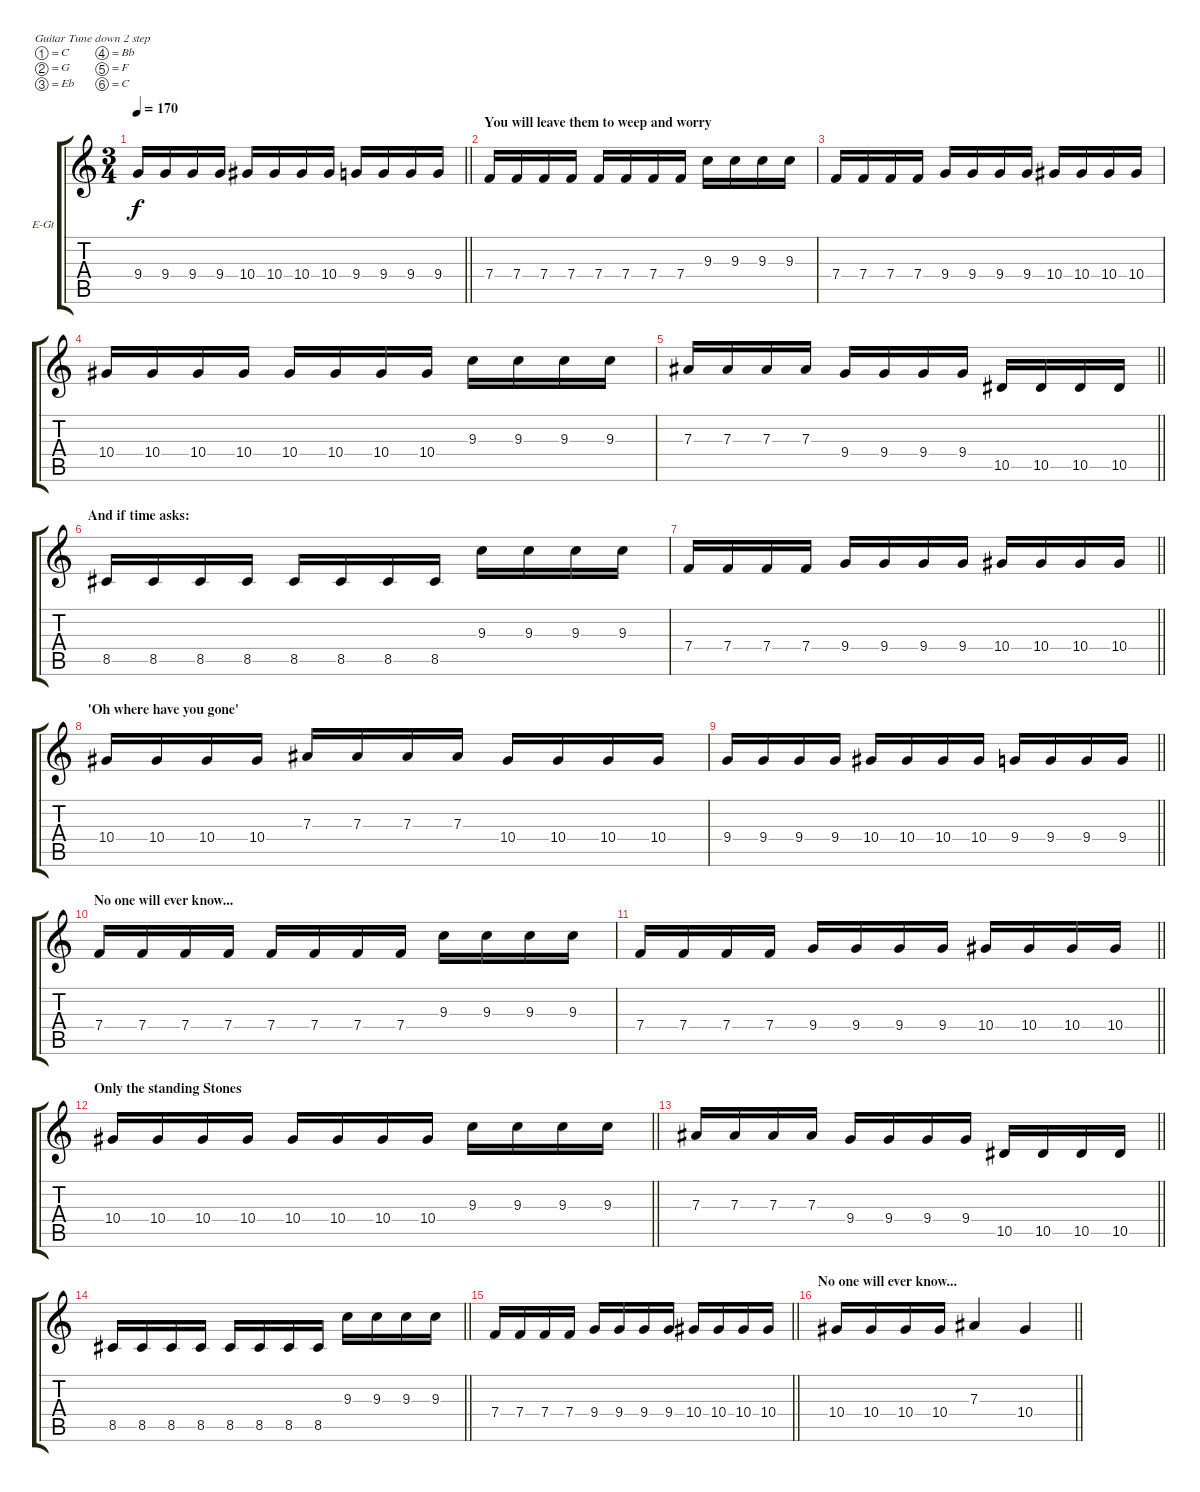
\bracketExtendMode groupsimilarinstruments
\firstSystemTrackNameOrientation horizontal
\otherSystemsTrackNameOrientation horizontal
\track ("Guitar1 Dist (Arkadius)" "E-Gt") {solo instrument distortionguitar}
\staff {score tabs}
\tuning (C4 G3 Eb3 Bb2 F2 C2)
\ts (3 4)
\tempo 170
\clef g2
\barLineRight lightlight
\ks c
9.4.16{dy f} 9.4.16 9.4.16 9.4.16 10.4.16 10.4.16 10.4.16 10.4.16 9.4.16 9.4.16 9.4.16 9.4.16 |
\section ("" "You will leave them to weep and worry")
7.4.16 7.4.16 7.4.16 7.4.16 7.4.16 7.4.16 7.4.16 7.4.16 9.3.16 9.3.16 9.3.16 9.3.16 |
7.4.16 7.4.16 7.4.16 7.4.16 9.4.16 9.4.16 9.4.16 9.4.16 10.4.16 10.4.16 10.4.16 10.4.16 |
10.4.16 10.4.16 10.4.16 10.4.16 10.4.16 10.4.16 10.4.16 10.4.16 9.3.16 9.3.16 9.3.16 9.3.16 |
\barLineRight lightlight
7.3.16 7.3.16 7.3.16 7.3.16 9.4.16 9.4.16 9.4.16 9.4.16 10.5.16 10.5.16 10.5.16 10.5.16 |
\section ("" "And if time asks:")
8.5.16 8.5.16 8.5.16 8.5.16 8.5.16 8.5.16 8.5.16 8.5.16 9.3.16 9.3.16 9.3.16 9.3.16 |
\barLineRight lightlight
7.4.16 7.4.16 7.4.16 7.4.16 9.4.16 9.4.16 9.4.16 9.4.16 10.4.16 10.4.16 10.4.16 10.4.16 |
\section ("" "'Oh where have you gone'")
10.4.16 10.4.16 10.4.16 10.4.16 7.3.16 7.3.16 7.3.16 7.3.16 10.4.16 10.4.16 10.4.16 10.4.16 |
\barLineRight lightlight
9.4.16 9.4.16 9.4.16 9.4.16 10.4.16 10.4.16 10.4.16 10.4.16 9.4.16 9.4.16 9.4.16 9.4.16 |
\section ("" "No one will ever know...")
7.4.16 7.4.16 7.4.16 7.4.16 7.4.16 7.4.16 7.4.16 7.4.16 9.3.16 9.3.16 9.3.16 9.3.16 |
\barLineRight lightlight
7.4.16 7.4.16 7.4.16 7.4.16 9.4.16 9.4.16 9.4.16 9.4.16 10.4.16 10.4.16 10.4.16 10.4.16 |
\section ("" "Only the standing Stones")
\barLineRight lightlight
10.4.16 10.4.16 10.4.16 10.4.16 10.4.16 10.4.16 10.4.16 10.4.16 9.3.16 9.3.16 9.3.16 9.3.16 |
\barLineRight lightlight
7.3.16 7.3.16 7.3.16 7.3.16 9.4.16 9.4.16 9.4.16 9.4.16 10.5.16 10.5.16 10.5.16 10.5.16 |
\barLineRight lightlight
8.5.16 8.5.16 8.5.16 8.5.16 8.5.16 8.5.16 8.5.16 8.5.16 9.3.16 9.3.16 9.3.16 9.3.16 |
\barLineRight lightlight
7.4.16 7.4.16 7.4.16 7.4.16 9.4.16 9.4.16 9.4.16 9.4.16 10.4.16 10.4.16 10.4.16 10.4.16 |
\section ("" "No one will ever know...")
\barLineRight lightlight
10.4.16 10.4.16 10.4.16 10.4.16 7.3.4 10.4.4
